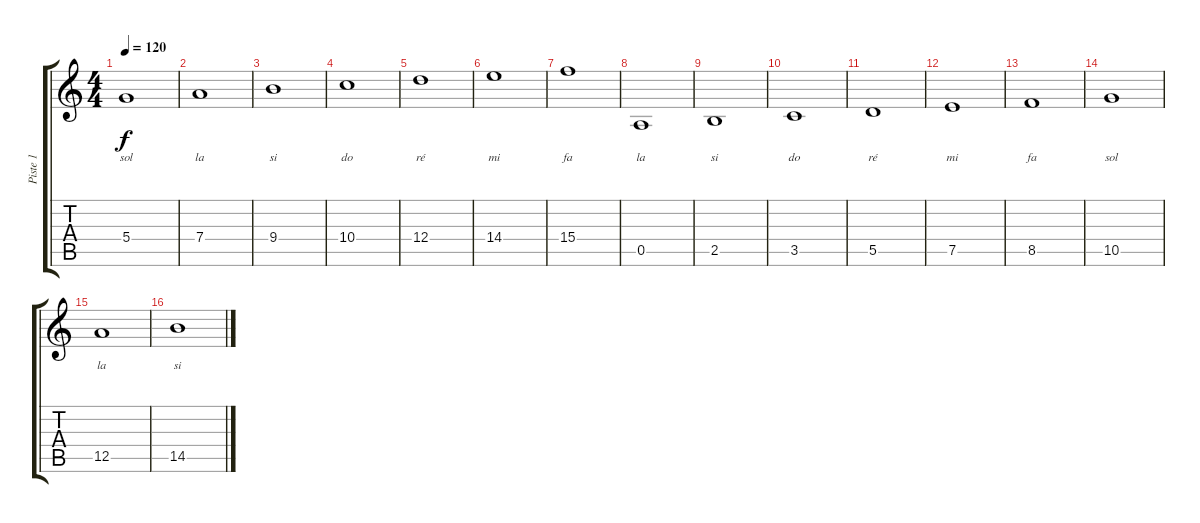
\track ("Piste 1" "Piste 1") {instrument acousticguitarsteel}
\staff {score tabs}
\tuning (E4 B3 G3 D3 A2 E2) {hide}
\ts (4 4)
\tempo 120
\clef g2
\ks c
5.4.1{lyrics (0 "sol") lyrics (1 "") lyrics (2 "") lyrics (3 "") lyrics (4 "") dy f} |
7.4.1{lyrics (0 "la") lyrics (1 "") lyrics (2 "") lyrics (3 "") lyrics (4 "")} |
9.4.1{lyrics (0 "si") lyrics (1 "") lyrics (2 "") lyrics (3 "") lyrics (4 "")} |
10.4.1{lyrics (0 "do") lyrics (1 "") lyrics (2 "") lyrics (3 "") lyrics (4 "")} |
12.4.1{lyrics (0 "ré") lyrics (1 "") lyrics (2 "") lyrics (3 "") lyrics (4 "")} |
14.4.1{lyrics (0 "mi") lyrics (1 "") lyrics (2 "") lyrics (3 "") lyrics (4 "")} |
15.4.1{lyrics (0 "fa") lyrics (1 "") lyrics (2 "") lyrics (3 "") lyrics (4 "")} |
0.5.1{lyrics (0 "la") lyrics (1 "") lyrics (2 "") lyrics (3 "") lyrics (4 "")} |
2.5.1{lyrics (0 "si") lyrics (1 "") lyrics (2 "") lyrics (3 "") lyrics (4 "")} |
3.5.1{lyrics (0 "do") lyrics (1 "") lyrics (2 "") lyrics (3 "") lyrics (4 "")} |
5.5.1{lyrics (0 "ré") lyrics (1 "") lyrics (2 "") lyrics (3 "") lyrics (4 "")} |
7.5.1{lyrics (0 "mi") lyrics (1 "") lyrics (2 "") lyrics (3 "") lyrics (4 "")} |
8.5.1{lyrics (0 "fa") lyrics (1 "") lyrics (2 "") lyrics (3 "") lyrics (4 "")} |
10.5.1{lyrics (0 "sol") lyrics (1 "") lyrics (2 "") lyrics (3 "") lyrics (4 "")} |
12.5.1{lyrics (0 "la") lyrics (1 "") lyrics (2 "") lyrics (3 "") lyrics (4 "")} |
14.5.1{lyrics (0 "si") lyrics (1 "") lyrics (2 "") lyrics (3 "") lyrics (4 "")}
